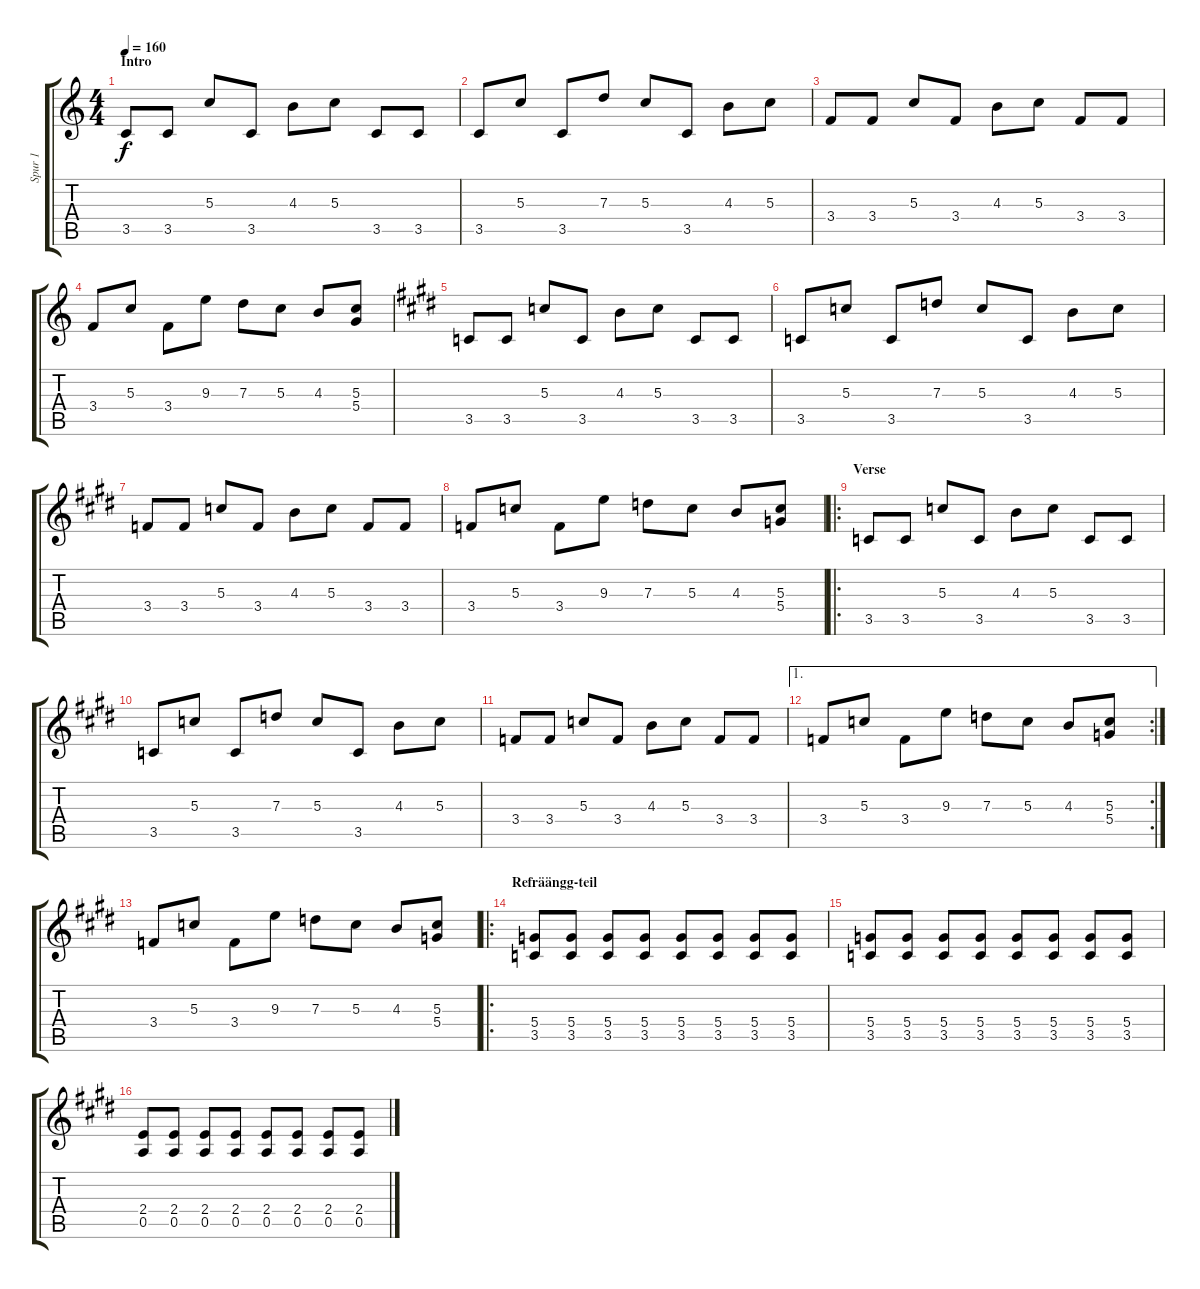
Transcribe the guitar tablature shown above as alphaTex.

\track ("Spur 1" "Spur 1") {instrument overdrivenguitar}
\staff {score tabs}
\tuning (E4 B3 G3 D3 A2 E2) {hide}
\ts (4 4)
\section ("" "Intro")
\tempo 160
\clef g2
\ks c
3.5.8{dy f instrument electricguitarjazz} 3.5.8 5.3.8 3.5.8 4.3.8 5.3.8 3.5.8 3.5.8 |
3.5.8 5.3.8 3.5.8 7.3.8 5.3.8 3.5.8 4.3.8 5.3.8 |
3.4.8 3.4.8 5.3.8 3.4.8 4.3.8 5.3.8 3.4.8 3.4.8 |
3.4.8 5.3.8 3.4.8 9.3.8 7.3.8 5.3.8 4.3.8 (5.3 5.4).8 |
\ks e
3.5.8{instrument electricguitarjazz} 3.5.8 5.3.8 3.5.8 4.3.8 5.3.8 3.5.8 3.5.8 |
3.5.8 5.3.8 3.5.8 7.3.8 5.3.8 3.5.8 4.3.8 5.3.8 |
3.4.8 3.4.8 5.3.8 3.4.8 4.3.8 5.3.8 3.4.8 3.4.8 |
3.4.8 5.3.8 3.4.8 9.3.8 7.3.8 5.3.8 4.3.8 (5.3 5.4).8 |
\ro
\section ("" "Verse")
3.5.8{instrument electricguitarjazz} 3.5.8 5.3.8 3.5.8 4.3.8 5.3.8 3.5.8 3.5.8 |
3.5.8 5.3.8 3.5.8 7.3.8 5.3.8 3.5.8 4.3.8 5.3.8 |
3.4.8 3.4.8 5.3.8 3.4.8 4.3.8 5.3.8 3.4.8 3.4.8 |
\ae 1
\rc 2
3.4.8 5.3.8 3.4.8 9.3.8 7.3.8 5.3.8 4.3.8 (5.3 5.4).8 |
3.4.8 5.3.8 3.4.8 9.3.8 7.3.8 5.3.8 4.3.8 (5.3 5.4).8 |
\ro
\section ("" "Refräängg-teil")
(5.4 3.5).8{instrument distortionguitar} (5.4 3.5).8 (5.4 3.5).8 (5.4 3.5).8 (5.4 3.5).8 (5.4 3.5).8 (5.4 3.5).8 (5.4 3.5).8 |
(5.4 3.5).8 (5.4 3.5).8 (5.4 3.5).8 (5.4 3.5).8 (5.4 3.5).8 (5.4 3.5).8 (5.4 3.5).8 (5.4 3.5).8 |
(2.4 0.5).8 (2.4 0.5).8 (2.4 0.5).8 (2.4 0.5).8 (2.4 0.5).8 (2.4 0.5).8 (2.4 0.5).8 (2.4 0.5).8
